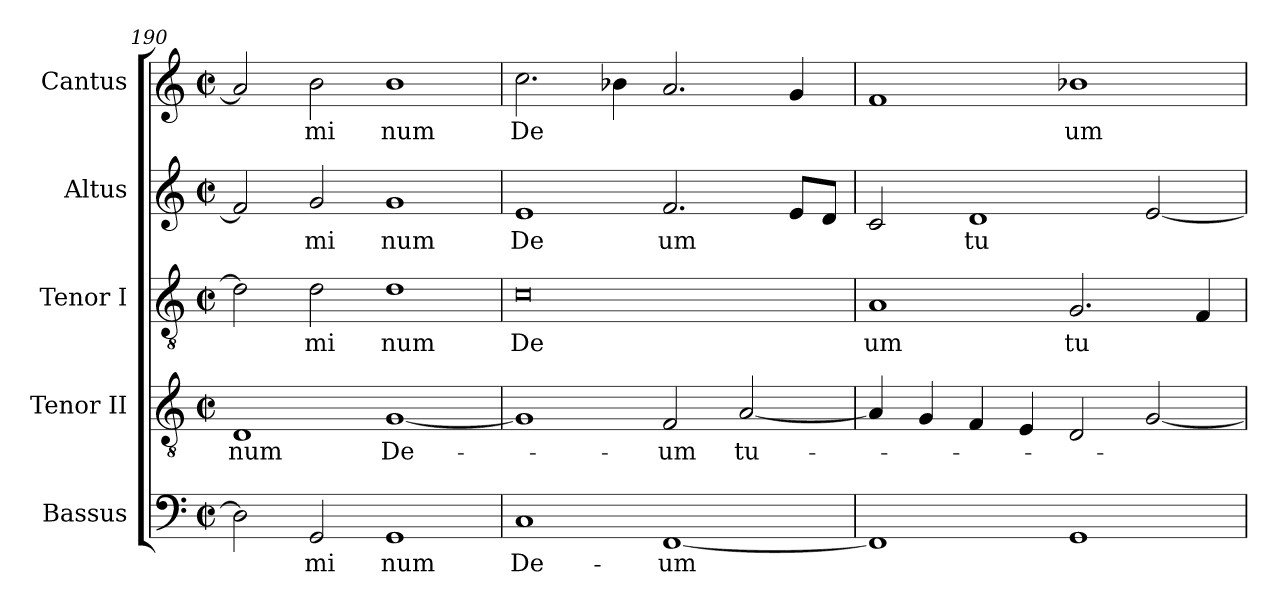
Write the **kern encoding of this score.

**kern	**text	**kern	**text	**kern	**text	**kern	**text	**kern	**text
*part5	*part5	*part4	*part4	*part3	*part3	*part2	*part2	*part1	*part1
*staff5	*staff5	*staff4	*staff4	*staff3	*staff3	*staff2	*staff2	*staff1	*staff1
*I"Bassus	*	*I"Tenor II	*	*I"Tenor I	*	*I"Altus	*	*I"Cantus	*
*clefF4	*	*clefGv2	*	*clefGv2	*	*clefG2	*	*clefG2	*
*	*	*	*	*k[]	*	*	*	*	*
*	*	*	*	*C:	*	*	*	*	*
*M2/2	*	*M2/2	*	*M2/2	*	*M2/2	*	*M2/2	*
*met(c|)	*	*met(c|)	*	*met(c|)	*	*met(c|)	*	*met(c|)	*
=190	=190	=190	=190	=190	=190	=190	=190	=190	=190
!	!	!	!LO:LY:b:cj	!	!	!	!	!	!
2D\]	.	1D	-num	2d\]	.	2f#/]	.	2a/]	.
!	!LO:LY:b:cj	!	!	!	!LO:LY:b:cj	!	!LO:LY:b:cj	!	!LO:LY:b:cj
2GG/	-mi	.	.	2d\	mi	2g/	mi	2b\	mi
!	!LO:LY:b:cj	!	!LO:LY:b:cj	!	!LO:LY:b:cj	!	!LO:LY:b:cj	!	!LO:LY:b:cj
1GG	num	[<1G	De-	1d	num	1g	num	1b	num
=191	=191	=191	=191	=191	=191	=191	=191	=191	=191
!	!LO:LY:b:cj	!	!	!	!LO:LY:b:cj	!	!LO:LY:b:cj	!	!LO:LY:b
1C	De-	1G]	.	0c	De	1e	De	2.cc\	De
.	.	.	.	.	.	.	.	4b-\	.
!	!LO:LY:b:cj	!	!LO:LY:b:cj	!	!	!	!LO:LY:b	!	!
[<1FF	-um	2F/	-um	.	.	2.f/	um	2.a/	.
!	!	!	!LO:LY:b:cj	!	!	!	!	!	!
.	.	[<2A/	tu-	.	.	.	.	.	.
.	.	.	.	.	.	8e/L	.	4g/	.
.	.	.	.	.	.	8d/J	.	.	.
=192	=192	=192	=192	=192	=192	=192	=192	=192	=192
!	!	!	!	!	!LO:LY:b:cj	!	!	!	!
1FF]	.	4A/]	.	1A	um	2c/	.	1f	.
.	.	4G/	.	.	.	.	.	.	.
!	!	!	!	!	!	!	!LO:LY:b:cj	!	!
.	.	4F/	.	.	.	1d	tu	.	.
.	.	4E/	.	.	.	.	.	.	.
!	!	!	!	!	!LO:LY:b:cj	!	!	!	!LO:LY:b:cj
1GG	.	2D/	.	2.G/	tu	.	.	1b-X	um
.	.	[<2G/	.	.	.	[<2e/	.	.	.
.	.	.	.	4F/	.	.	.	.	.
=	=	=	=	=	=	=	=	=	=
*-	*-	*-	*-	*-	*-	*-	*-	*-	*-
